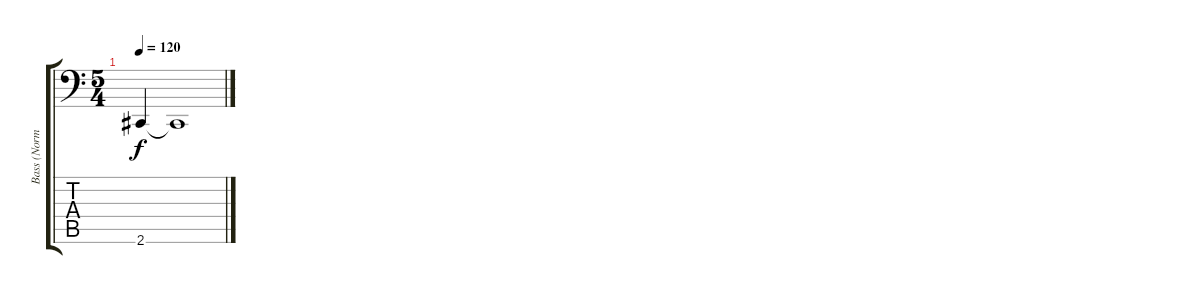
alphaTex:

\track ("Bass (Norm.)" "Bass (Norm") {instrument electricbassfinger}
\staff {score tabs}
\tuning (C3 G2 D2 A1 E1 B0) {hide}
\ts (5 4)
\tempo 120
\clef f4
\ks c
2.6{t}.4{dy f} 2.6{t}.1
